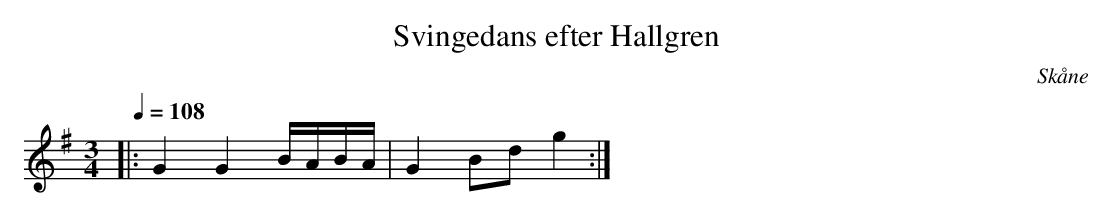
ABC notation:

X:1
T:Svingedans efter Hallgren
O:Skåne
M:3/4
L:1/8
Q:1/4=108
K:G
|: G2 G2 B/A/B/A/ | G2 Bd g2 :|
